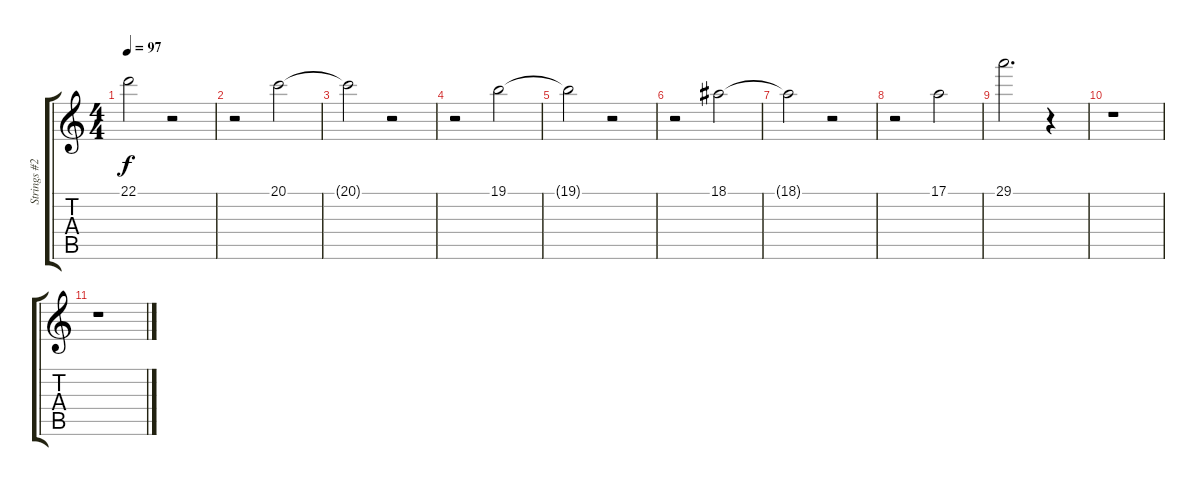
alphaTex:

\track ("Strings #2" "Strings #2") {instrument stringensemble2}
\staff {score tabs}
\tuning (E4 B3 G3 D3 A2 E2) {hide}
\ts (4 4)
\tempo 97
\clef g2
\ks c
22.1{t}.2{dy f} r.2 |
r.2 20.1.2 |
20.1{t}.2 r.2 |
r.2 19.1.2 |
19.1{t}.2 r.2 |
r.2 18.1.2 |
18.1{t}.2 r.2 |
r.2 17.1.2 |
29.1.2{d} r.4 |
r.1 |
r.1
